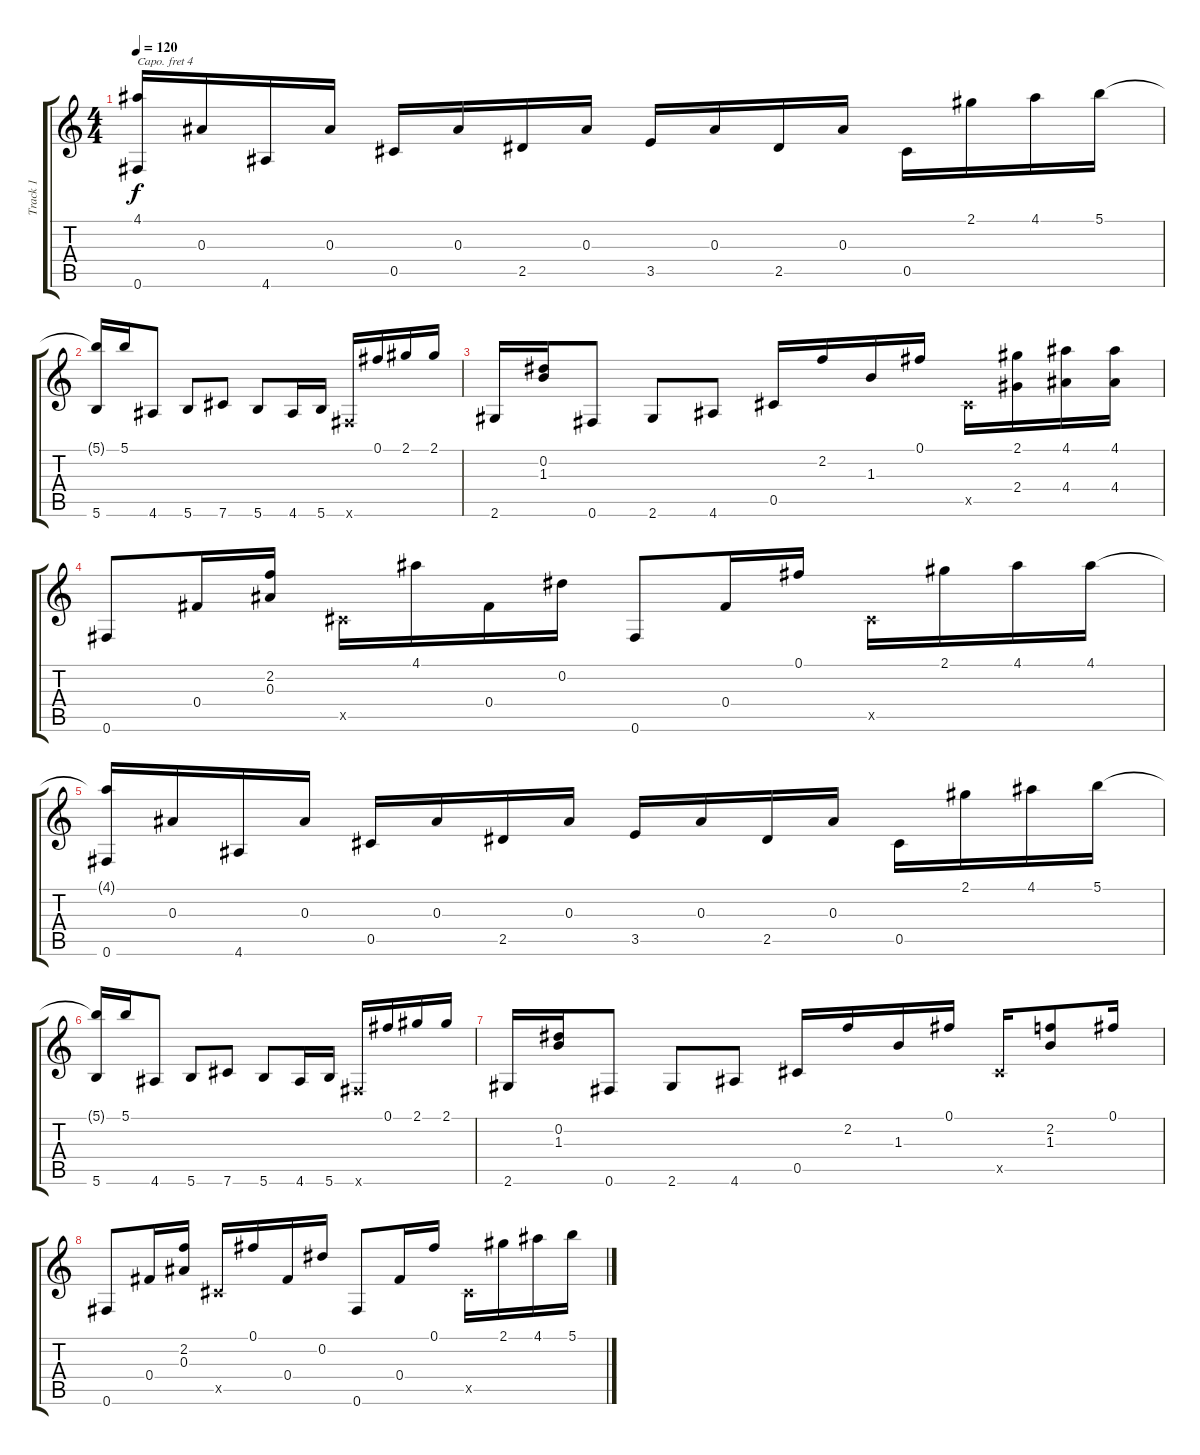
\track ("Track 1" "Track 1") {instrument acousticguitarsteel}
\staff {score tabs}
\capo 4
\tuning (D4 B3 Gb3 D3 A2 D2) {hide}
\ts (4 4)
\tempo 120
\clef g2
\ks c
(4.1 0.6).16{dy f} 0.3.16 4.6.16 0.3.16 0.5.16 0.3.16 2.5.16 0.3.16 3.5.16 0.3.16 2.5.16 0.3.16 0.5.16 2.1.16 4.1.16 5.1.16 |
(5.1{t} 5.6).16 5.1.16 4.6.8 5.6.8 7.6.8 5.6.8 4.6.16 5.6.16 0.6{x}.16 0.1.16 2.1.16 2.1.16 |
2.6.16 (0.2 1.3).16 0.6.8 2.6.8 4.6.8 0.5.16 2.2.16 1.3.16 0.1.16 0.5{x}.16 (2.1 2.4).16 (4.1 4.4).16 (4.1 4.4).16 |
0.6.8 0.4.16 (2.2 0.3).16 0.5{x}.16 4.1.16 0.4.16 0.2.16 0.6.8 0.4.16 0.1.16 0.5{x}.16 2.1.16 4.1.16 4.1.16 |
(4.1{t} 0.6).16 0.3.16 4.6.16 0.3.16 0.5.16 0.3.16 2.5.16 0.3.16 3.5.16 0.3.16 2.5.16 0.3.16 0.5.16 2.1.16 4.1.16 5.1.16 |
(5.1{t} 5.6).16 5.1.16 4.6.8 5.6.8 7.6.8 5.6.8 4.6.16 5.6.16 0.6{x}.16 0.1.16 2.1.16 2.1.16 |
2.6.16 (0.2 1.3).16 0.6.8 2.6.8 4.6.8 0.5.16 2.2.16 1.3.16 0.1.16 0.5{x}.16 (2.2 1.3).8 0.1.16 |
0.6.8 0.4.16 (2.2 0.3).16 0.5{x}.16 0.1.16 0.4.16 0.2.16 0.6.8 0.4.16 0.1.16 0.5{x}.16 2.1.16 4.1.16 5.1.16
